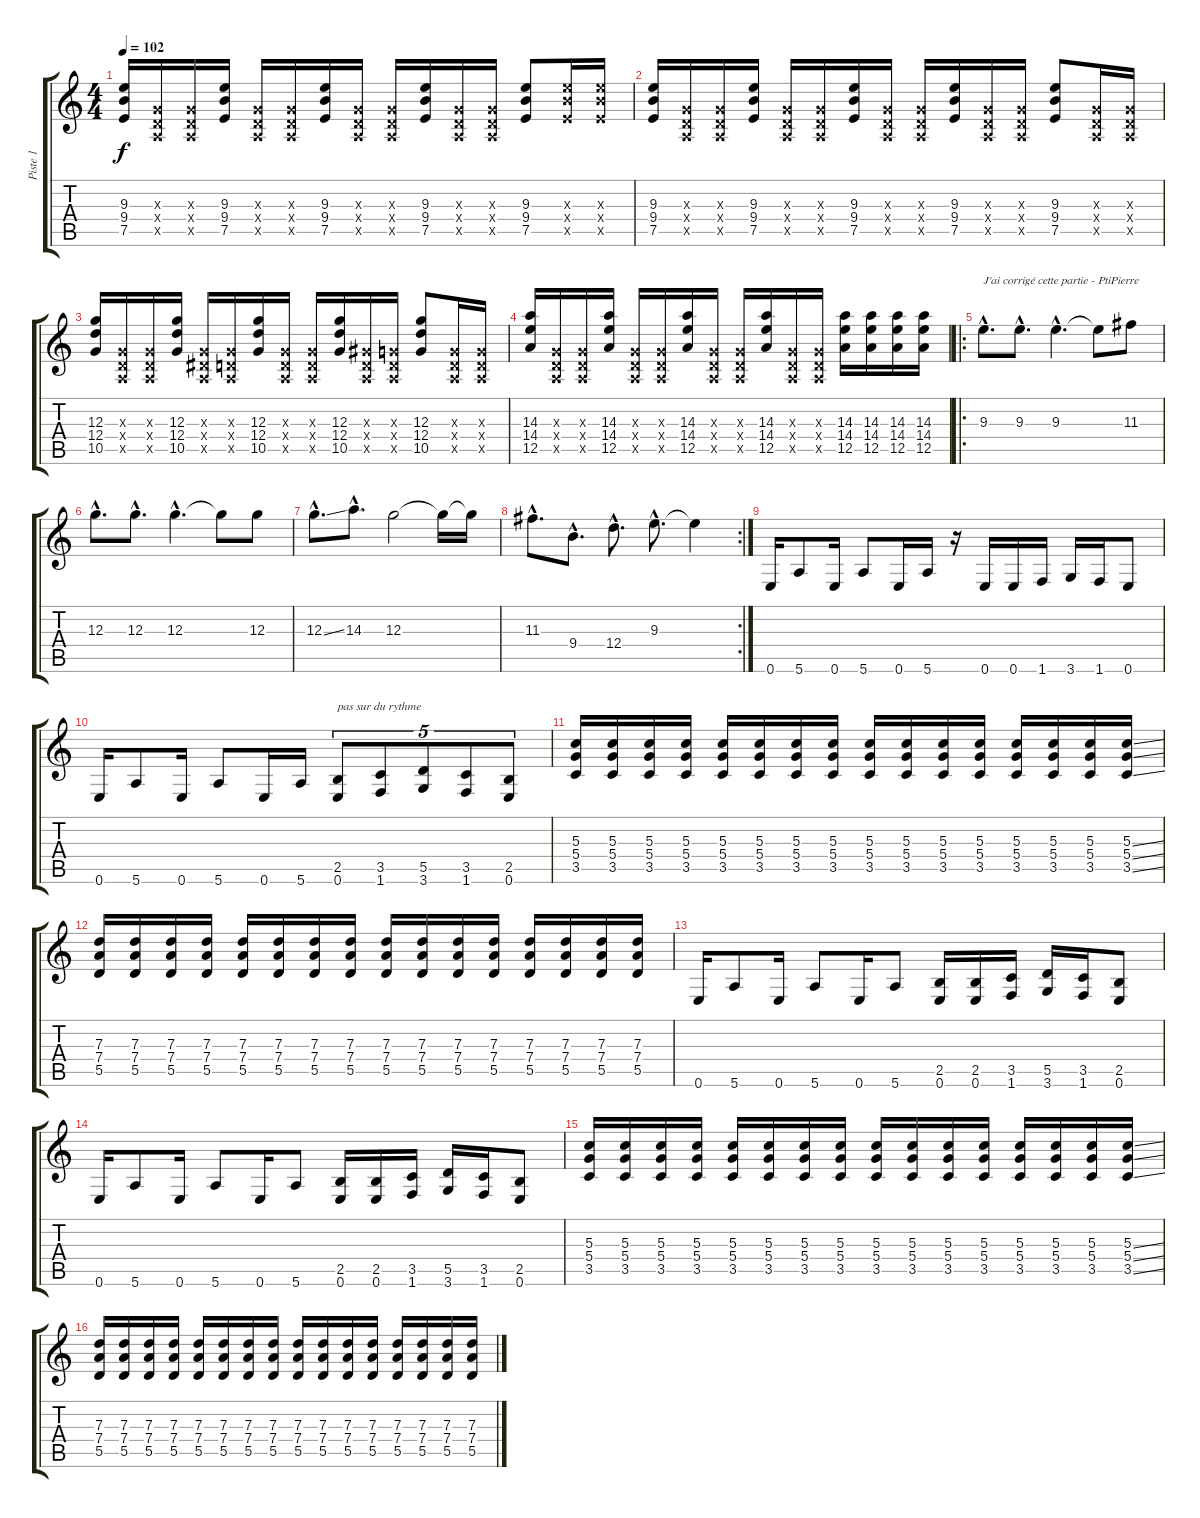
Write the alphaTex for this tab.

\track ("Piste 1" "Piste 1") {instrument overdrivenguitar}
\staff {score tabs}
\tuning (E4 B3 G3 D3 A2 E2) {hide}
\ts (4 4)
\tempo 102
\clef g2
\ks c
(9.3 9.4 7.5).16{dy f} (0.3{x} 0.4{x} 0.5{x}).16 (0.3{x} 0.4{x} 0.5{x}).16 (9.3 9.4 7.5).16 (0.3{x} 0.4{x} 0.5{x}).16 (0.3{x} 0.4{x} 0.5{x}).16 (9.3 9.4 7.5).16 (0.3{x} 0.4{x} 0.5{x}).16 (0.3{x} 0.4{x} 0.5{x}).16 (9.3 9.4 7.5).16 (0.3{x} 0.4{x} 0.5{x}).16 (0.3{x} 0.4{x} 0.5{x}).16 (9.3 9.4 7.5).8 (9.3{x} 9.4{x} 7.5{x}).16 (9.3{x} 9.4{x} 7.5{x}).16 |
(9.3 9.4 7.5).16 (0.3{x} 0.4{x} 0.5{x}).16 (0.3{x} 0.4{x} 0.5{x}).16 (9.3 9.4 7.5).16 (0.3{x} 0.4{x} 0.5{x}).16 (0.3{x} 0.4{x} 0.5{x}).16 (9.3 9.4 7.5).16 (0.3{x} 0.4{x} 0.5{x}).16 (0.3{x} 0.4{x} 0.5{x}).16 (9.3 9.4 7.5).16 (0.3{x} 0.4{x} 0.5{x}).16 (0.3{x} 0.4{x} 0.5{x}).16 (9.3 9.4 7.5).8 (0.3{x} 0.4{x} 0.5{x}).16 (0.3{x} 0.4{x} 0.5{x}).16 |
(12.3 12.4 10.5).16 (0.3{x} 0.4{x} 0.5{x}).16 (0.3{x} 0.4{x} 0.5{x}).16 (12.3 12.4 10.5).16 (0.3{x} 1.4{x} 0.5{x}).16 (0.3{x} 0.4{x} 0.5{x}).16 (12.3 12.4 10.5).16 (0.3{x} 0.4{x} 0.5{x}).16 (0.3{x} 0.4{x} 0.5{x}).16 (12.3 12.4 10.5).16 (1.3{x} 0.4{x} 0.5{x}).16 (0.3{x} 0.4{x} 0.5{x}).16 (12.3 12.4 10.5).8 (0.3{x} 0.4{x} 0.5{x}).16 (0.3{x} 0.4{x} 0.5{x}).16 |
(14.3 14.4 12.5).16 (0.3{x} 0.4{x} 0.5{x}).16 (0.3{x} 0.4{x} 0.5{x}).16 (14.3 14.4 12.5).16 (0.3{x} 0.4{x} 0.5{x}).16 (0.3{x} 0.4{x} 0.5{x}).16 (14.3 14.4 12.5).16 (0.3{x} 0.4{x} 0.5{x}).16 (0.3{x} 0.4{x} 0.5{x}).16 (14.3 14.4 12.5).16 (0.3{x} 0.4{x} 0.5{x}).16 (0.3{x} 0.4{x} 0.5{x}).16 (14.3 14.4 12.5).16 (14.3 14.4 12.5).16 (14.3 14.4 12.5).16 (14.3 14.4 12.5).16 |
\ro
9.3{hac}.8{d txt "J'ai corrigé cette partie - PtiPierre" volume 11 instrument overdrivenguitar} 9.3{hac}.8{d} 9.3{hac}.4{d} 9.3{t}.8 11.3.8 |
12.3{hac}.8{d} 12.3{hac}.8{d} 12.3{hac}.4{d} 12.3{t}.8 12.3.8 |
12.3{ss hac}.8{d} 14.3{hac}.8{d} 12.3.2 12.3{t}.16 12.3{t}.16 |
\rc 2
11.3{hac}.8{d} 9.4{hac}.8{d} 12.4{hac}.8{d} 9.3{hac}.8{d} 9.3{t}.4 |
0.6.16{instrument overdrivenguitar} 5.6.8 0.6.16 5.6.8 0.6.16 5.6.16 r.16 0.6.16 0.6.16 1.6.16 3.6.16 1.6.16 0.6.8 |
0.6.16 5.6.8 0.6.16 5.6.8 0.6.16 5.6.16 (2.5 0.6).8{tu (5 4) txt "pas sur du rythme"} (3.5 1.6).8{tu (5 4)} (5.5 3.6).8{tu (5 4)} (3.5 1.6).8{tu (5 4)} (2.5 0.6).8{tu (5 4)} |
(5.3 5.4 3.5).16 (5.3 5.4 3.5).16 (5.3 5.4 3.5).16 (5.3 5.4 3.5).16 (5.3 5.4 3.5).16 (5.3 5.4 3.5).16 (5.3 5.4 3.5).16 (5.3 5.4 3.5).16 (5.3 5.4 3.5).16 (5.3 5.4 3.5).16 (5.3 5.4 3.5).16 (5.3 5.4 3.5).16 (5.3 5.4 3.5).16 (5.3 5.4 3.5).16 (5.3 5.4 3.5).16 (5.3{ss} 5.4{ss} 3.5{ss}).16 |
(7.3 7.4 5.5).16 (7.3 7.4 5.5).16 (7.3 7.4 5.5).16 (7.3 7.4 5.5).16 (7.3 7.4 5.5).16 (7.3 7.4 5.5).16 (7.3 7.4 5.5).16 (7.3 7.4 5.5).16 (7.3 7.4 5.5).16 (7.3 7.4 5.5).16 (7.3 7.4 5.5).16 (7.3 7.4 5.5).16 (7.3 7.4 5.5).16 (7.3 7.4 5.5).16 (7.3 7.4 5.5).16 (7.3 7.4 5.5).16 |
0.6.16 5.6.8 0.6.16 5.6.8 0.6.16 5.6.8 (2.5 0.6).16 (2.5 0.6).16 (3.5 1.6).16 (5.5 3.6).16 (3.5 1.6).16 (2.5 0.6).8 |
0.6.16 5.6.8 0.6.16 5.6.8 0.6.16 5.6.8 (2.5 0.6).16 (2.5 0.6).16 (3.5 1.6).16 (5.5 3.6).16 (3.5 1.6).16 (2.5 0.6).8 |
(5.3 5.4 3.5).16 (5.3 5.4 3.5).16 (5.3 5.4 3.5).16 (5.3 5.4 3.5).16 (5.3 5.4 3.5).16 (5.3 5.4 3.5).16 (5.3 5.4 3.5).16 (5.3 5.4 3.5).16 (5.3 5.4 3.5).16 (5.3 5.4 3.5).16 (5.3 5.4 3.5).16 (5.3 5.4 3.5).16 (5.3 5.4 3.5).16 (5.3 5.4 3.5).16 (5.3 5.4 3.5).16 (5.3{ss} 5.4{ss} 3.5{ss}).16 |
(7.3 7.4 5.5).16 (7.3 7.4 5.5).16 (7.3 7.4 5.5).16 (7.3 7.4 5.5).16 (7.3 7.4 5.5).16 (7.3 7.4 5.5).16 (7.3 7.4 5.5).16 (7.3 7.4 5.5).16 (7.3 7.4 5.5).16 (7.3 7.4 5.5).16 (7.3 7.4 5.5).16 (7.3 7.4 5.5).16 (7.3 7.4 5.5).16 (7.3 7.4 5.5).16 (7.3 7.4 5.5).16 (7.3 7.4 5.5).16
